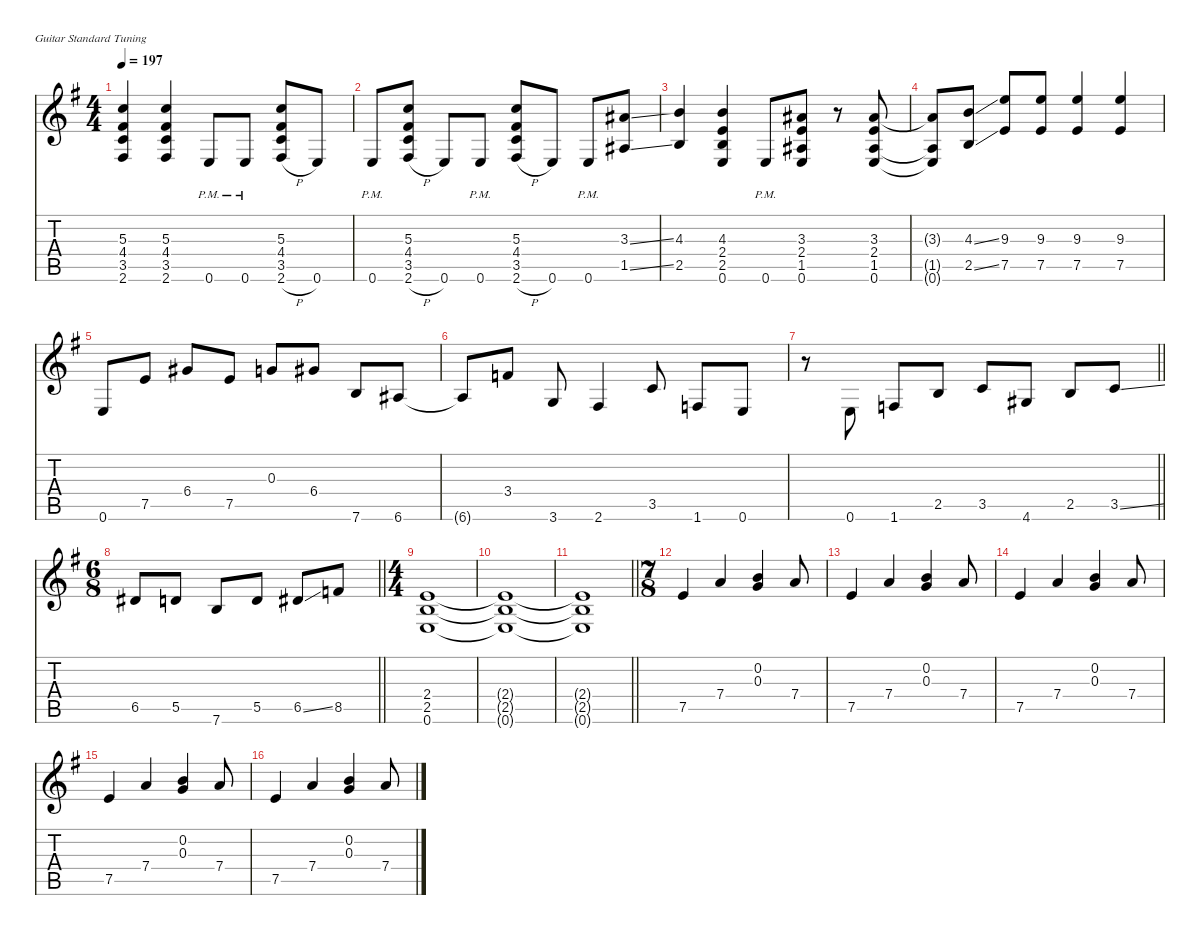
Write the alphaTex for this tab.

\defaultSystemsLayout 4
\hideDynamics
\bracketExtendMode nobrackets
\singleTrackTrackNamePolicy hidden
\multiTrackTrackNamePolicy hidden
\firstSystemTrackNameMode fullname
\firstSystemTrackNameOrientation horizontal
\otherSystemsTrackNameOrientation horizontal
\track ("Guitar 1" "dist.guit.") {mute instrument distortionguitar}
\staff {score tabs}
\tuning (E4 B3 G3 D3 A2 E2)
\ts (4 4)
\tempo 197
\clef g2
\ks eminor
(5.3{t acc forcenatural} 4.4{t acc #} 3.5{t acc forcenatural} 2.6{t acc #}).4{dy f beam Up} (5.3{acc forcenatural} 4.4{acc #} 3.5{acc forcenatural} 2.6{acc #}).4{beam Up} 0.6{pm acc forcenatural}.8{beam Up} 0.6{pm acc forcenatural}.8{beam Up} (5.3{acc forcenatural} 4.4{acc #} 3.5{acc forcenatural} 2.6{h acc #}).8{beam Up} 0.6{acc forcenatural}.8{beam Up} |
0.6{pm acc forcenatural}.8{beam Up} (5.3{acc forcenatural} 4.4{acc #} 3.5{acc forcenatural} 2.6{h acc #}).8{beam Up} 0.6{acc forcenatural}.8{beam Up} 0.6{pm acc forcenatural}.8{beam Up} (5.3{acc forcenatural} 4.4{acc #} 3.5{acc forcenatural} 2.6{h acc #}).8{beam Up} 0.6{acc forcenatural}.8{beam Up} 0.6{pm acc forcenatural}.8{beam Up} (3.3{ss acc #} 1.5{ss acc #}).8{beam Up} |
(4.3{acc forcenatural} 2.5{acc forcenatural}).4{beam Up} (4.3{acc forcenatural} 2.5{acc forcenatural} 0.6{acc forcenatural} 2.4{acc forcenatural}).4{beam Up} 0.6{pm acc forcenatural}.8{beam Up} (3.3{acc #} 2.4{acc forcenatural} 1.5{acc #} 0.6{acc forcenatural}).8{beam Up} r.8{beam Up} (3.3{acc #} 2.4{acc forcenatural} 1.5{acc #} 0.6{acc forcenatural}).8{beam Up} |
(3.3{t acc #} 1.5{t acc #} 0.6{t acc forcenatural}).8{beam Up} (4.3{ss acc forcenatural} 2.5{ss acc forcenatural}).8{beam Up} (9.3{acc forcenatural} 7.5{acc forcenatural}).8{beam Up} (9.3{acc forcenatural} 7.5{acc forcenatural}).8{beam Up} (9.3{acc forcenatural} 7.5{acc forcenatural}).4{beam Up} (9.3{acc forcenatural} 7.5{acc forcenatural}).4{beam Up} |
0.6{acc forcenatural}.8{beam Up} 7.5{acc forcenatural}.8{beam Up} 6.4{acc #}.8{beam Up} 7.5{acc forcenatural}.8{beam Up} 0.3{acc forcenatural}.8{beam Up} 6.4{acc #}.8{beam Up} 7.6{acc forcenatural}.8{beam Up} 6.6{acc #}.8{beam Up} |
6.6{t acc #}.8{beam Up} 3.4{acc forcenatural}.8{beam Up} 3.6{acc forcenatural}.8{beam Up} 2.6{acc #}.4{beam Up} 3.5{acc forcenatural}.8{beam Up} 1.6{acc forcenatural}.8{beam Up} 0.6{acc forcenatural}.8{beam Up} |
\barLineRight lightlight
r.8{beam Down} 0.6{acc forcenatural}.8{beam Up} 1.6{acc forcenatural}.8{beam Up} 2.5{acc forcenatural}.8{beam Up} 3.5{acc forcenatural}.8{beam Up} 4.6{acc #}.8{beam Up} 2.5{acc forcenatural}.8{beam Up} 3.5{ss acc forcenatural}.8{beam Up} |
\ts (6 8)
\beaming (8 2 2 2)
\barLineRight lightlight
6.5{acc #}.8{beam Up} 5.5{acc forcenatural}.8{beam Up} 7.6{acc forcenatural}.8{beam Up} 5.5{acc forcenatural}.8{beam Up} 6.5{ss acc #}.8{beam Up} 8.5{acc forcenatural}.8{beam Up} |
\ts (4 4)
\beaming (8 2 2 2)
(2.4{acc forcenatural} 2.5{acc forcenatural} 0.6{acc forcenatural}).1{dy mp beam Up} |
(2.4{t acc forcenatural} 2.5{t acc forcenatural} 0.6{t acc forcenatural}).1{beam Up} |
\barLineRight lightlight
(2.4{t acc forcenatural} 2.5{t acc forcenatural} 0.6{t acc forcenatural}).1{beam Up} |
\ts (7 8)
\beaming (8 2 2 3)
7.5{acc forcenatural}.4{instrument acousticguitarsteel beam Up} 7.4{acc forcenatural}.4{beam Up} (0.2{acc forcenatural} 0.3{acc forcenatural}).4{beam Up} 7.4{acc forcenatural}.8{beam Up} |
7.5{acc forcenatural}.4{beam Up} 7.4{acc forcenatural}.4{beam Up} (0.2{acc forcenatural} 0.3{acc forcenatural}).4{beam Up} 7.4{acc forcenatural}.8{beam Up} |
7.5{acc forcenatural}.4{beam Up} 7.4{acc forcenatural}.4{beam Up} (0.2{acc forcenatural} 0.3{acc forcenatural}).4{beam Up} 7.4{acc forcenatural}.8{beam Up} |
7.5{acc forcenatural}.4{beam Up} 7.4{acc forcenatural}.4{beam Up} (0.2{acc forcenatural} 0.3{acc forcenatural}).4{beam Up} 7.4{acc forcenatural}.8{beam Up} |
7.5{acc forcenatural}.4{beam Up} 7.4{acc forcenatural}.4{beam Up} (0.2{acc forcenatural} 0.3{acc forcenatural}).4{beam Up} 7.4{acc forcenatural}.8{beam Up}
